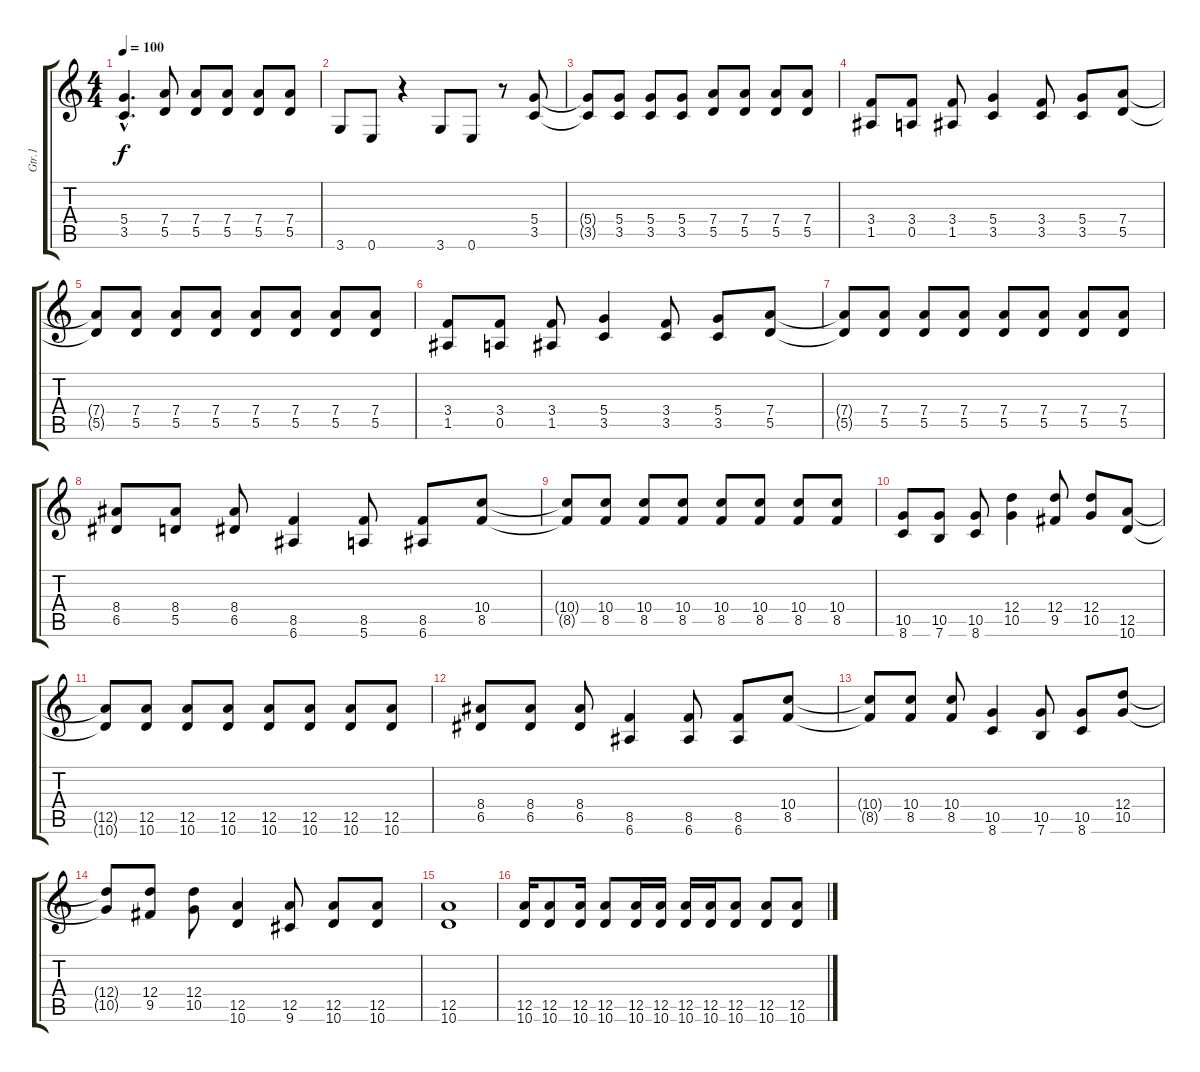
\track ("Gtr.1" "Gtr.1") {instrument distortionguitar}
\staff {score tabs}
\tuning (E4 B3 G3 D3 A2 E2) {hide}
\ts (4 4)
\tempo 100
\clef g2
\ks c
(5.4{hac t} 3.5{hac t}).4{d dy f} (7.4 5.5).8 (7.4 5.5).8 (7.4 5.5).8 (7.4 5.5).8 (7.4 5.5).8 |
3.6.8 0.6.8 r.4 3.6.8 0.6.8 r.8 (5.4 3.5).8 |
(5.4{t} 3.5{t}).8 (5.4 3.5).8 (5.4 3.5).8 (5.4 3.5).8 (7.4 5.5).8 (7.4 5.5).8 (7.4 5.5).8 (7.4 5.5).8 |
(3.4 1.5).8 (3.4 0.5).8 (3.4 1.5).8 (5.4 3.5).4 (3.4 3.5).8 (5.4 3.5).8 (7.4 5.5).8 |
(7.4{t} 5.5{t}).8 (7.4 5.5).8 (7.4 5.5).8 (7.4 5.5).8 (7.4 5.5).8 (7.4 5.5).8 (7.4 5.5).8 (7.4 5.5).8 |
(3.4 1.5).8 (3.4 0.5).8 (3.4 1.5).8 (5.4 3.5).4 (3.4 3.5).8 (5.4 3.5).8 (7.4 5.5).8 |
(7.4{t} 5.5{t}).8 (7.4 5.5).8 (7.4 5.5).8 (7.4 5.5).8 (7.4 5.5).8 (7.4 5.5).8 (7.4 5.5).8 (7.4 5.5).8 |
(8.4 6.5).8 (8.4 5.5).8 (8.4 6.5).8 (8.5 6.6).4 (8.5 5.6).8 (8.5 6.6).8 (10.4 8.5).8 |
(10.4{t} 8.5{t}).8 (10.4 8.5).8 (10.4 8.5).8 (10.4 8.5).8 (10.4 8.5).8 (10.4 8.5).8 (10.4 8.5).8 (10.4 8.5).8 |
(10.5 8.6).8 (10.5 7.6).8 (10.5 8.6).8 (12.4 10.5).4 (12.4 9.5).8 (12.4 10.5).8 (12.5 10.6).8 |
(12.5{t} 10.6{t}).8 (12.5 10.6).8 (12.5 10.6).8 (12.5 10.6).8 (12.5 10.6).8 (12.5 10.6).8 (12.5 10.6).8 (12.5 10.6).8 |
(8.4 6.5).8 (8.4 6.5).8 (8.4 6.5).8 (8.5 6.6).4 (8.5 6.6).8 (8.5 6.6).8 (10.4 8.5).8 |
(10.4{t} 8.5{t}).8 (10.4 8.5).8 (10.4 8.5).8 (10.5 8.6).4 (10.5 7.6).8 (10.5 8.6).8 (12.4 10.5).8 |
(12.4{t} 10.5{t}).8 (12.4 9.5).8 (12.4 10.5).8 (12.5 10.6).4 (12.5 9.6).8 (12.5 10.6).8 (12.5 10.6).8 |
(12.5 10.6).1 |
(12.5 10.6).16 (12.5 10.6).8 (12.5 10.6).16 (12.5 10.6).8 (12.5 10.6).16 (12.5 10.6).16 (12.5 10.6).16 (12.5 10.6).16 (12.5 10.6).8 (12.5 10.6).8 (12.5 10.6).8
